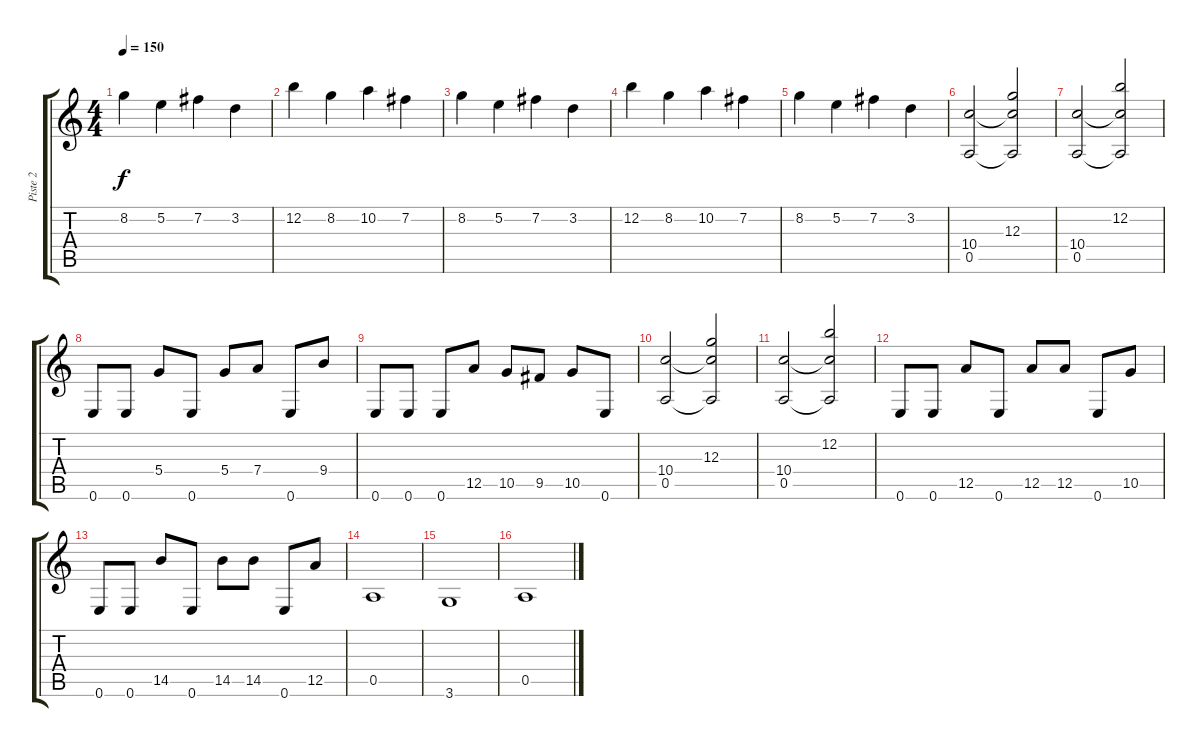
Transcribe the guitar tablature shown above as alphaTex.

\track ("Piste 2" "Piste 2") {instrument distortionguitar}
\staff {score tabs}
\tuning (E4 B3 G3 D3 A2 E2) {hide}
\ts (4 4)
\tempo 150
\clef g2
\ks c
8.2.4{dy f} 5.2.4 7.2.4 3.2.4 |
12.2.4 8.2.4 10.2.4 7.2.4 |
8.2.4 5.2.4 7.2.4 3.2.4 |
12.2.4 8.2.4 10.2.4 7.2.4 |
8.2.4 5.2.4 7.2.4 3.2.4 |
(10.4 0.5).2 (12.3 10.4{t} 0.5{t}).2 |
(10.4 0.5).2 (12.2 10.4{t} 0.5{t}).2 |
0.6.8 0.6.8 5.4.8 0.6.8 5.4.8 7.4.8 0.6.8 9.4.8 |
0.6.8 0.6.8 0.6.8 12.5.8 10.5.8 9.5.8 10.5.8 0.6.8 |
(10.4 0.5).2 (12.3 10.4{t} 0.5{t}).2 |
(10.4 0.5).2 (12.2 10.4{t} 0.5{t}).2 |
0.6.8 0.6.8 12.5.8 0.6.8 12.5.8 12.5.8 0.6.8 10.5.8 |
0.6.8 0.6.8 14.5.8 0.6.8 14.5.8 14.5.8 0.6.8 12.5.8 |
0.5.1 |
3.6.1 |
0.5.1
